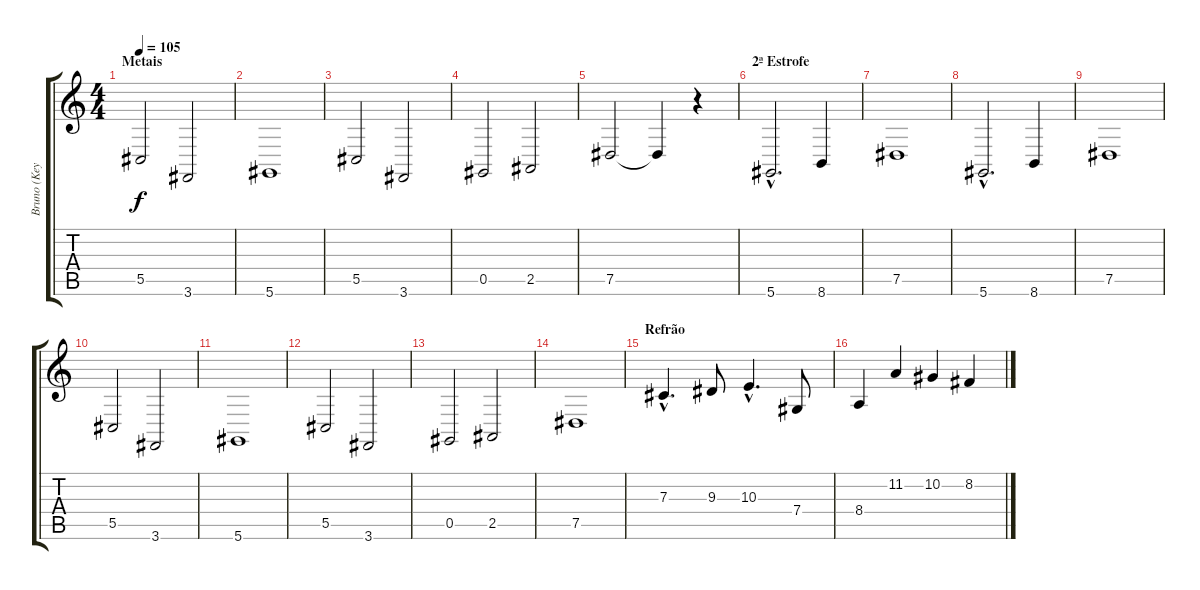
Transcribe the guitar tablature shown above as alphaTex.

\track ("Bruno (Keyboards)" "Bruno (Key") {instrument drawbarorgan}
\staff {score tabs}
\tuning (Eb4 Bb3 Gb3 Db3 Ab2 Eb2) {hide}
\ts (4 4)
\section ("" "Metais")
\tempo 105
\clef g2
\ks c
5.5.2{dy f} 3.6.2 |
5.6.1 |
5.5.2 3.6.2 |
0.5.2 2.5.2 |
7.5.2 7.5{t}.4 r.4 |
\section ("" "2ª Estrofe")
5.6{hac}.2{d} 8.6.4 |
7.5.1 |
5.6{hac}.2{d} 8.6.4 |
7.5.1 |
5.5.2 3.6.2 |
5.6.1 |
5.5.2 3.6.2 |
0.5.2 2.5.2 |
7.5.1 |
\section ("" "Refrão")
7.3{hac}.4{d} 9.3.8 10.3{hac}.4{d} 7.4.8 |
8.4.4 11.2.4 10.2.4 8.2.4
